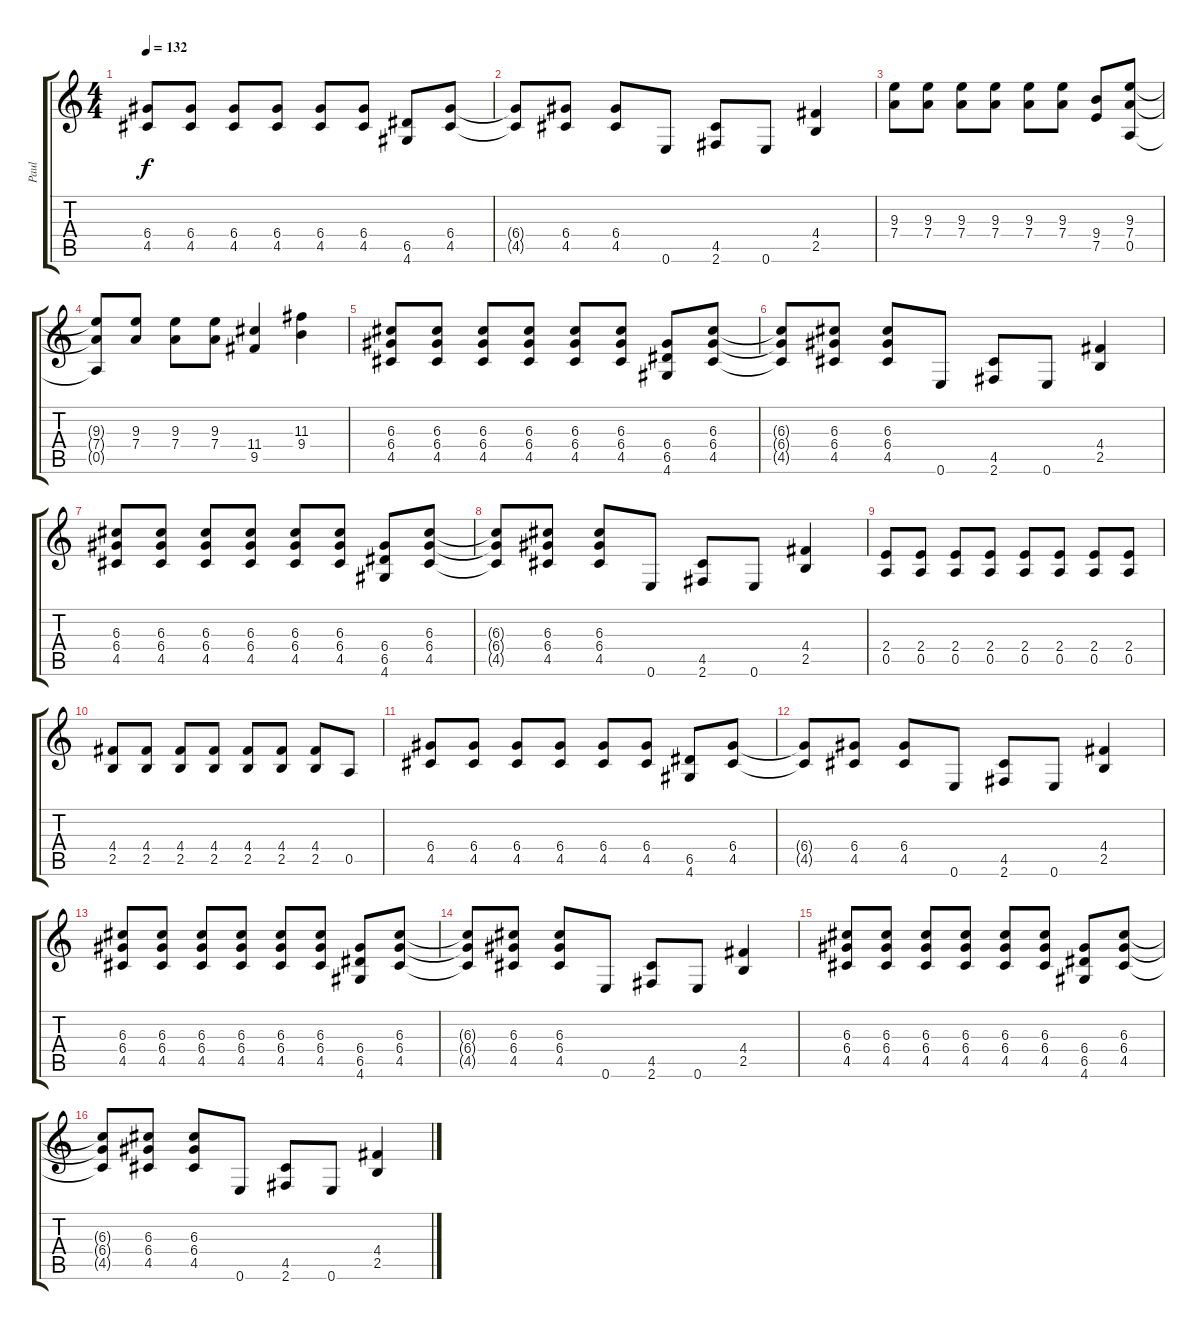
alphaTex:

\track ("Paul" "Paul") {instrument overdrivenguitar}
\staff {score tabs}
\tuning (E4 B3 G3 D3 A2 E2) {hide}
\ts (4 4)
\tempo 132
\clef g2
\ks c
(6.4 4.5).8{dy f} (6.4 4.5).8 (6.4 4.5).8 (6.4 4.5).8 (6.4 4.5).8 (6.4 4.5).8 (6.5 4.6).8 (6.4 4.5).8 |
(6.4{t} 4.5{t}).8 (6.4 4.5).8 (6.4 4.5).8 0.6.8 (4.5 2.6).8 0.6.8 (4.4 2.5).4 |
(9.3 7.4).8 (9.3 7.4).8 (9.3 7.4).8 (9.3 7.4).8 (9.3 7.4).8 (9.3 7.4).8 (9.4 7.5).8 (9.3 7.4 0.5).8 |
(9.3{t} 7.4{t} 0.5{t}).8 (9.3 7.4).8 (9.3 7.4).8 (9.3 7.4).8 (11.4 9.5).4 (11.3 9.4).4 |
(6.3 6.4 4.5).8 (6.3 6.4 4.5).8 (6.3 6.4 4.5).8 (6.3 6.4 4.5).8 (6.3 6.4 4.5).8 (6.3 6.4 4.5).8 (6.4 6.5 4.6).8 (6.3 6.4 4.5).8 |
(6.3{t} 6.4{t} 4.5{t}).8 (6.3 6.4 4.5).8 (6.3 6.4 4.5).8 0.6.8 (4.5 2.6).8 0.6.8 (4.4 2.5).4 |
(6.3 6.4 4.5).8 (6.3 6.4 4.5).8 (6.3 6.4 4.5).8 (6.3 6.4 4.5).8 (6.3 6.4 4.5).8 (6.3 6.4 4.5).8 (6.4 6.5 4.6).8 (6.3 6.4 4.5).8 |
(6.3{t} 6.4{t} 4.5{t}).8 (6.3 6.4 4.5).8 (6.3 6.4 4.5).8 0.6.8 (4.5 2.6).8 0.6.8 (4.4 2.5).4 |
(2.4 0.5).8 (2.4 0.5).8 (2.4 0.5).8 (2.4 0.5).8 (2.4 0.5).8 (2.4 0.5).8 (2.4 0.5).8 (2.4 0.5).8 |
(4.4 2.5).8 (4.4 2.5).8 (4.4 2.5).8 (4.4 2.5).8 (4.4 2.5).8 (4.4 2.5).8 (4.4 2.5).8 0.5.8 |
(6.4 4.5).8 (6.4 4.5).8 (6.4 4.5).8 (6.4 4.5).8 (6.4 4.5).8 (6.4 4.5).8 (6.5 4.6).8 (6.4 4.5).8 |
(6.4{t} 4.5{t}).8 (6.4 4.5).8 (6.4 4.5).8 0.6.8 (4.5 2.6).8 0.6.8 (4.4 2.5).4 |
(6.3 6.4 4.5).8 (6.3 6.4 4.5).8 (6.3 6.4 4.5).8 (6.3 6.4 4.5).8 (6.3 6.4 4.5).8 (6.3 6.4 4.5).8 (6.4 6.5 4.6).8 (6.3 6.4 4.5).8 |
(6.3{t} 6.4{t} 4.5{t}).8 (6.3 6.4 4.5).8 (6.3 6.4 4.5).8 0.6.8 (4.5 2.6).8 0.6.8 (4.4 2.5).4 |
(6.3 6.4 4.5).8 (6.3 6.4 4.5).8 (6.3 6.4 4.5).8 (6.3 6.4 4.5).8 (6.3 6.4 4.5).8 (6.3 6.4 4.5).8 (6.4 6.5 4.6).8 (6.3 6.4 4.5).8 |
(6.3{t} 6.4{t} 4.5{t}).8 (6.3 6.4 4.5).8 (6.3 6.4 4.5).8 0.6.8 (4.5 2.6).8 0.6.8 (4.4 2.5).4
